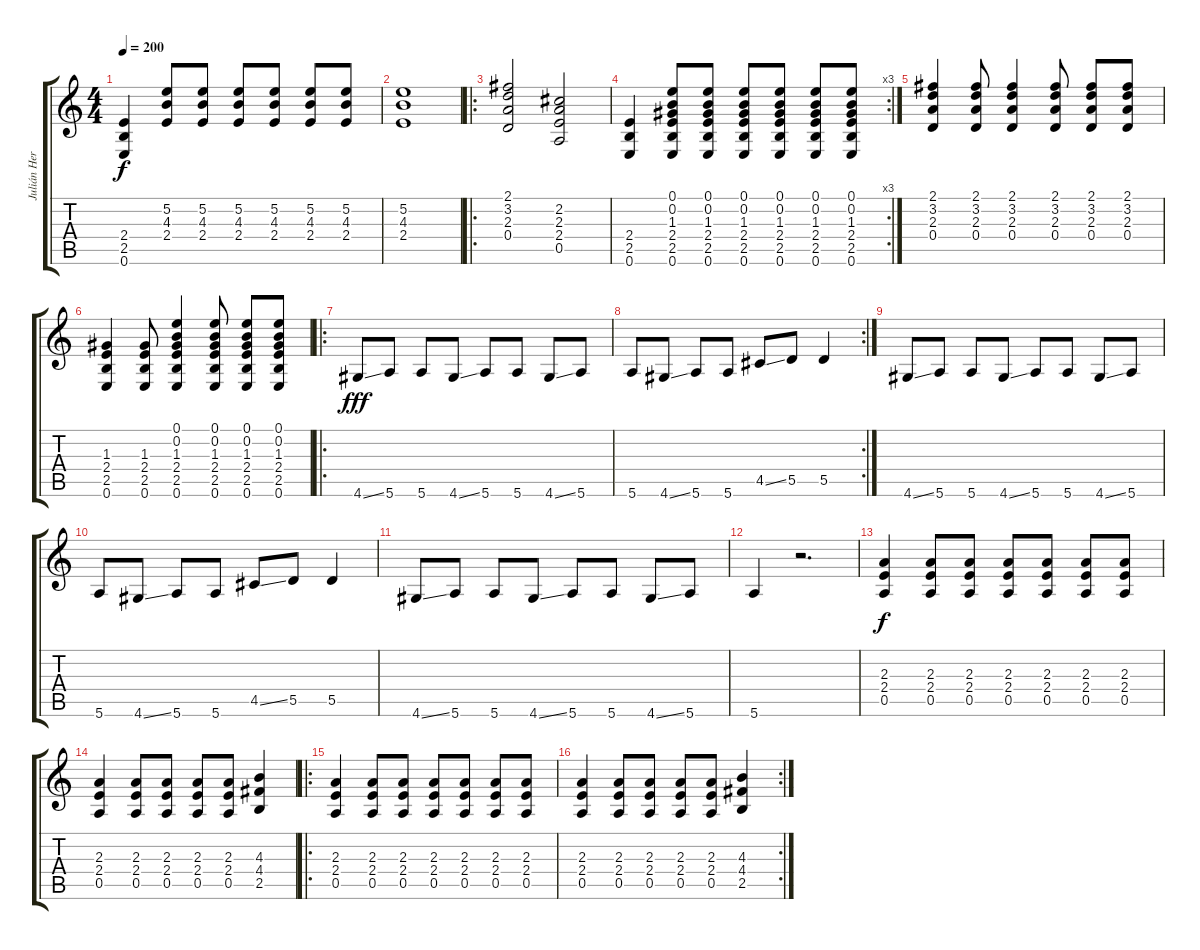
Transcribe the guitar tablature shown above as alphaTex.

\track ("Julián Hernández - Guitarra rítmica" "Julián Her") {instrument overdrivenguitar}
\staff {score tabs}
\tuning (E4 B3 G3 D3 A2 E2) {hide}
\ts (4 4)
\tempo 200
\clef g2
\ks c
(2.4 2.5 0.6).4{dy f} (5.2 4.3 2.4).8 (5.2 4.3 2.4).8 (5.2 4.3 2.4).8 (5.2 4.3 2.4).8 (5.2 4.3 2.4).8 (5.2 4.3 2.4).8 |
(5.2 4.3 2.4).1 |
\ro
(2.1 3.2 2.3 0.4).2 (2.2 2.3 2.4 0.5).2 |
\rc 3
(2.4 2.5 0.6).4 (0.1 0.2 1.3 2.4 2.5 0.6).8 (0.1 0.2 1.3 2.4 2.5 0.6).8 (0.1 0.2 1.3 2.4 2.5 0.6).8 (0.1 0.2 1.3 2.4 2.5 0.6).8 (0.1 0.2 1.3 2.4 2.5 0.6).8 (0.1 0.2 1.3 2.4 2.5 0.6).8 |
(2.1 3.2 2.3 0.4).4 (2.1 3.2 2.3 0.4).8 (2.1 3.2 2.3 0.4).4 (2.1 3.2 2.3 0.4).8 (2.1 3.2 2.3 0.4).8 (2.1 3.2 2.3 0.4).8 |
(1.3 2.4 2.5 0.6).4 (1.3 2.4 2.5 0.6).8 (0.1 0.2 1.3 2.4 2.5 0.6).4 (0.1 0.2 1.3 2.4 2.5 0.6).8 (0.1 0.2 1.3 2.4 2.5 0.6).8 (0.1 0.2 1.3 2.4 2.5 0.6).8 |
\ro
4.6{ss}.8{dy fff} 5.6.8 5.6.8 4.6{ss}.8 5.6.8 5.6.8 4.6{ss}.8 5.6.8 |
\rc 2
5.6.8 4.6{ss}.8 5.6.8 5.6.8 4.5{ss}.8 5.5.8 5.5.4 |
4.6{ss}.8 5.6.8 5.6.8 4.6{ss}.8 5.6.8 5.6.8 4.6{ss}.8 5.6.8 |
5.6.8 4.6{ss}.8 5.6.8 5.6.8 4.5{ss}.8 5.5.8 5.5.4 |
4.6{ss}.8 5.6.8 5.6.8 4.6{ss}.8 5.6.8 5.6.8 4.6{ss}.8 5.6.8 |
5.6.4 r.2{d} |
(2.3 2.4 0.5).4{dy f} (2.3 2.4 0.5).8 (2.3 2.4 0.5).8 (2.3 2.4 0.5).8 (2.3 2.4 0.5).8 (2.3 2.4 0.5).8 (2.3 2.4 0.5).8 |
(2.3 2.4 0.5).4 (2.3 2.4 0.5).8 (2.3 2.4 0.5).8 (2.3 2.4 0.5).8 (2.3 2.4 0.5).8 (4.3 4.4 2.5).4 |
\ro
(2.3 2.4 0.5).4 (2.3 2.4 0.5).8 (2.3 2.4 0.5).8 (2.3 2.4 0.5).8 (2.3 2.4 0.5).8 (2.3 2.4 0.5).8 (2.3 2.4 0.5).8 |
\rc 2
(2.3 2.4 0.5).4 (2.3 2.4 0.5).8 (2.3 2.4 0.5).8 (2.3 2.4 0.5).8 (2.3 2.4 0.5).8 (4.3 4.4 2.5).4
